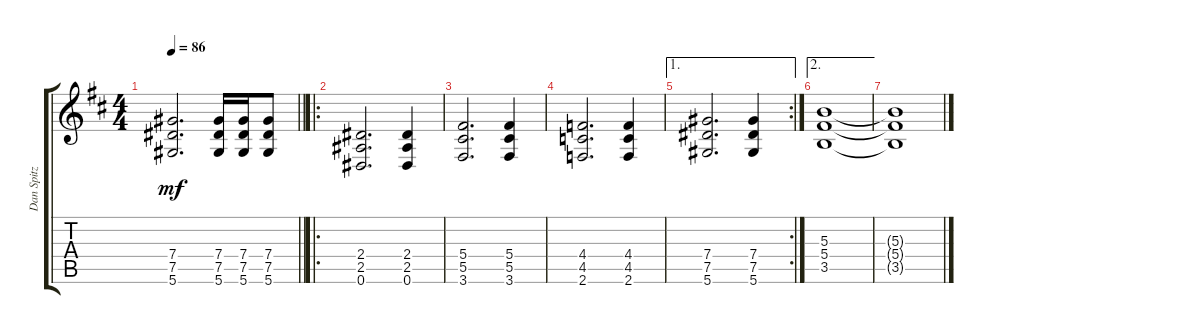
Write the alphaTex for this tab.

\track ("Dan Spitz" "Dan Spitz") {instrument distortionguitar}
\staff {score tabs}
\tuning (Eb4 Bb3 Gb3 Db3 Ab2 Eb2) {hide}
\ts (4 4)
\tempo 86
\clef g2
\barLineRight lightlight
\ks d
(7.4 7.5 5.6).2{d dy mf} (7.4 7.5 5.6).16 (7.4 7.5 5.6).16 (7.4 7.5 5.6).8 |
\ro
(2.4 2.5 0.6).2{d} (2.4 2.5 0.6).4 |
(5.4 5.5 3.6).2{d} (5.4 5.5 3.6).4 |
(4.4 4.5 2.6).2{d} (4.4 4.5 2.6).4 |
\ae 1
\rc 2
(7.4 7.5 5.6).2{d} (7.4 7.5 5.6).4 |
\ae 2
(5.3 5.4 3.5).1 |
(5.3{t} 5.4{t} 3.5{t}).1
